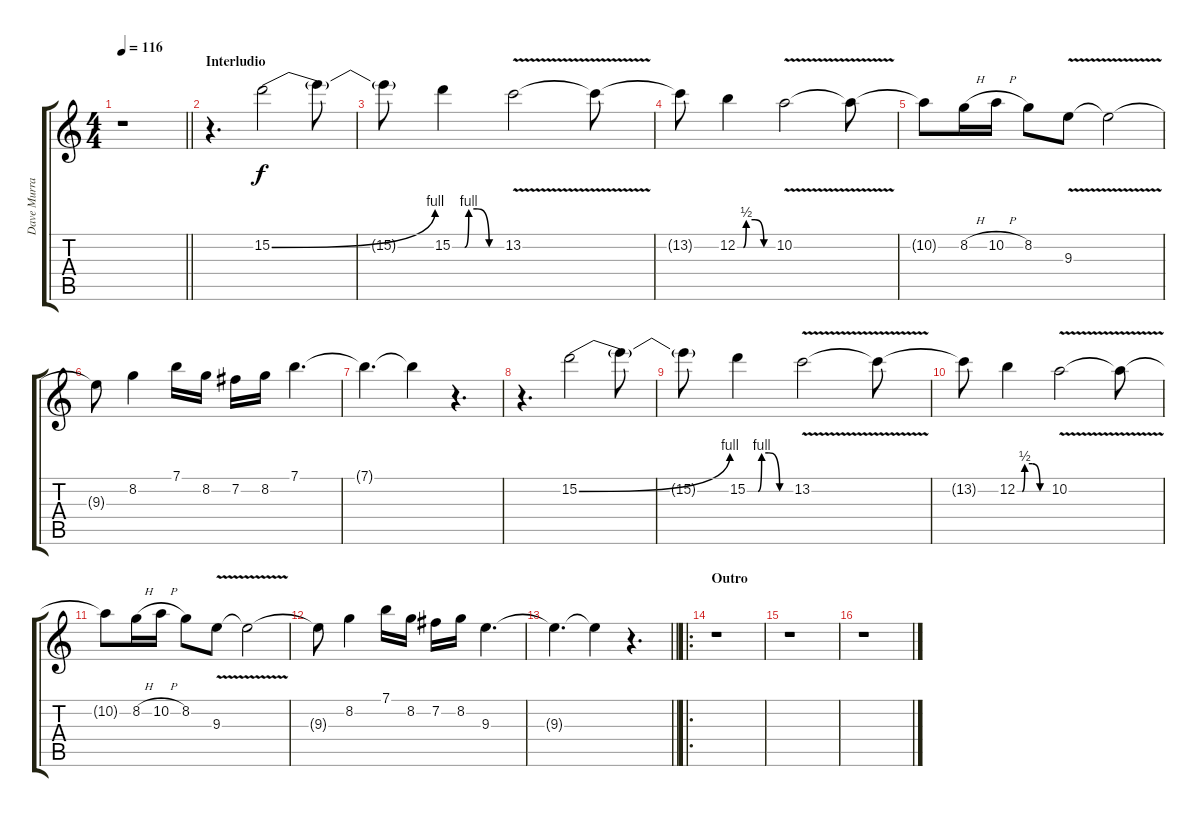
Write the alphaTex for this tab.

\track ("Dave Murray" "Dave Murra") {instrument distortionguitar}
\staff {score tabs}
\tuning (E4 B3 G3 D3 A2 E2) {hide}
\ts (4 4)
\tempo 116
\clef g2
\barLineRight lightlight
\ks c
r.1{dy f} |
\section ("" "Interludio")
r.4{d} 15.2{be (bend 0 0 60 4)}.2 15.2{t}.8 |
15.2{t}.8 15.2{be (custom 0 0 15 0 20 4 30 4 45 0 60 0)}.4 13.2{v}.2 13.2{t}.8 |
13.2{t}.8 12.2{be (custom 0 0 10 0 15 2 30 2 45 0 60 0)}.4 10.2{v}.2 10.2{t}.8 |
10.2{t}.8 8.2{h}.16 10.2{h}.16 8.2.8 9.3{v}.8 9.3{t}.2 |
9.3{t}.8 8.2.4 7.1.16 8.2.16 7.2.16 8.2.16 7.1.4{d} |
7.1{t}.4{d} 7.1{t}.4 r.4{d} |
r.4{d} 15.2{be (bend 0 0 60 4)}.2 15.2{t}.8 |
15.2{t}.8 15.2{be (custom 0 0 15 0 20 4 30 4 45 0 60 0)}.4 13.2{v}.2 13.2{t}.8 |
13.2{t}.8 12.2{be (custom 0 0 10 0 15 2 30 2 45 0 60 0)}.4 10.2{v}.2 10.2{t}.8 |
10.2{t}.8 8.2{h}.16 10.2{h}.16 8.2.8 9.3{v}.8 9.3{t}.2 |
9.3{t}.8 8.2.4 7.1.16 8.2.16 7.2.16 8.2.16 9.3.4{d} |
\barLineRight lightlight
9.3{t}.4{d} 9.3{t}.4 r.4{d} |
\ro
\section ("" "Outro")
r.1 |
r.1 |
r.1
